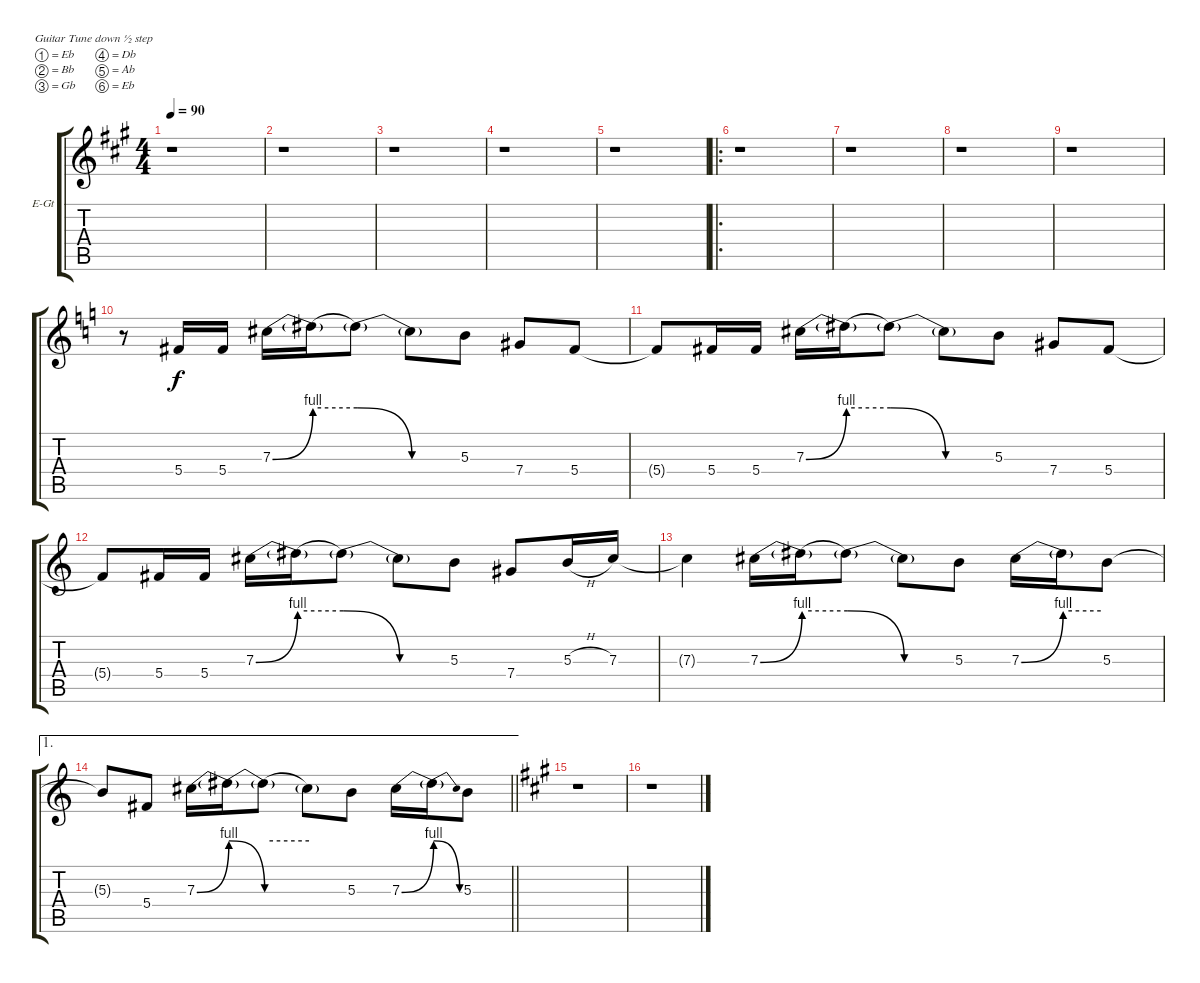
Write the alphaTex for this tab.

\bracketExtendMode groupsimilarinstruments
\firstSystemTrackNameOrientation horizontal
\otherSystemsTrackNameOrientation horizontal
\track ("Untitled" "E-Gt") {instrument overdrivenguitar}
\staff {score tabs}
\tuning (Eb4 Bb3 Gb3 Db3 Ab2 Eb2)
\ts (4 4)
\tempo 90
\clef g2
\ks a
r.1{dy f} |
r.1 |
r.1 |
r.1 |
r.1 |
\ro
r.1 |
r.1 |
r.1 |
r.1 |
\ks c
r.8 5.4.16 5.4.16 7.3{be (bend 0 0 60 4)}.16 7.3{be (hold 0 4 60 4) t}.16 7.3{be (release 0 4 60 0) t}.8 7.3{be (hold 0 0 60 0) t}.8 5.3.8 7.4.8 5.4.8 |
5.4{t}.8 5.4.16 5.4.16 7.3{be (bend 0 0 60 4)}.16 7.3{be (hold 0 4 60 4) t}.16 7.3{be (release 0 4 60 0) t}.8 7.3{be (hold 0 0 60 0) t}.8 5.3.8 7.4.8 5.4.8 |
5.4{t}.8 5.4.16 5.4.16 7.3{be (bend 0 0 60 4)}.16 7.3{be (hold 0 4 60 4) t}.16 7.3{be (release 0 4 60 0) t}.8 7.3{be (hold 0 0 60 0) t}.8 5.3.8 7.4.8 5.3{h}.16 7.3.16 |
7.3{t}.4 7.3{be (bend 0 0 60 4)}.16 7.3{be (hold 0 4 60 4) t}.16 7.3{be (release 0 4 60 0) t}.8 7.3{be (hold 0 0 60 0) t}.8 5.3.8 7.3{be (bend 0 0 60 4)}.16 7.3{be (hold 0 4 60 4) t}.16 5.3.8 |
\ae 1
\barLineRight lightlight
5.3{t}.8 5.4.8 7.3{be (bend 0 0 60 4)}.16 7.3{be (release 0 4 60 0) t}.16 7.3{be (hold 0 4 60 4) t}.8 7.3{be (hold 0 0 60 0) t}.8 5.3.8 7.3{be (bend 0 0 60 4)}.16 7.3{be (release 0 4 60 0) t}.16 5.3.8 |
\section ("" " ")
\ks a
r.1 |
r.1
